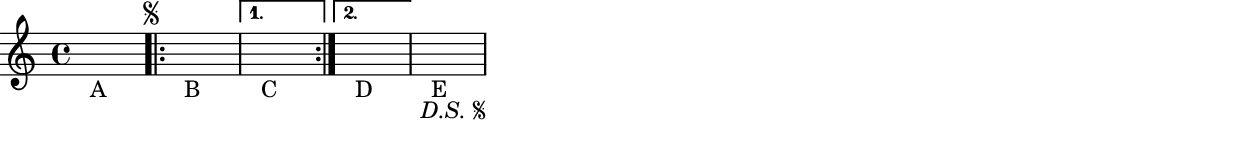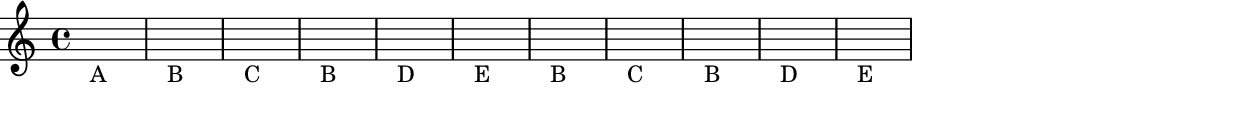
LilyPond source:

%% Generated by lilypond-book
%% Options: [exampleindent=10.16\mm,indent=0\mm,line-width=160\mm,paper-height=845.047\pt,paper-width=597.508\pt,papersize='(cons (* 597.508 pt) (* 845.047 pt))]
\include "lilypond-book-preamble.ly"


% ****************************************************************
% Start cut-&-pastable-section
% ****************************************************************

#(ly:set-option 'eps-box-padding 3.000000)



\paper {
  #(set-paper-size '(cons (* 597.508 pt) (* 845.047 pt)))
  indent = 0\mm
  line-width = 160\mm
  % offset the left padding, also add 1mm as lilypond creates cropped
  % images with a little space on the right
  line-width = #(- line-width (* mm  3.000000) (* mm 1))
}

\layout {
  
}




% ****************************************************************
% ly snippet:
% ****************************************************************
\sourcefilename "/lilypond-2.25.21/input/regression/repeat-volta-in-segno-start.ly"
\sourcefileline 0
\version "2.23.6"

#(ly:set-option 'warning-as-error #t)

\header {
  texidoc="This tests a @code{\\repeat volta} inside and at the start
of a @code{\\repeat segno}.  The music unfolds to A@tie{}BCBDE BCBDE."
}

piece = \new Voice \fixed c' {
  s1_"A"
  \repeat segno 2 {
    \repeat volta 2 {
      s1_"B"
      \alternative {
        s1_"C"
        s1_"D"
      }
    }
    s1_"E"
  }
}

\new Score { \piece }
\new Score { \unfoldRepeats \piece }



% ****************************************************************
% end ly snippet
% ****************************************************************
